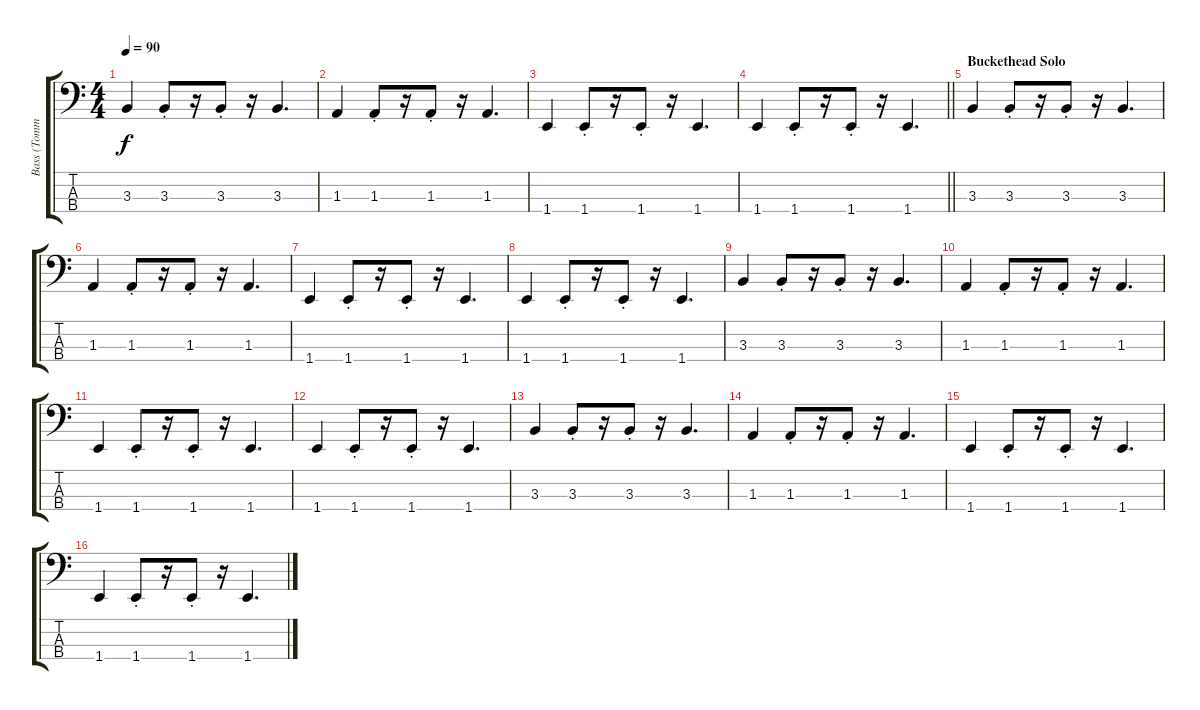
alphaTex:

\track ("Bass (Tommy Stinson)" "Bass (Tomm") {instrument electricbassfinger}
\staff {score tabs}
\tuning (Gb2 Db2 Ab1 Eb1) {hide}
\ts (4 4)
\tempo 90
\clef f4
\ks c
3.3.4{dy f} 3.3{st}.8 r.16 3.3{st}.8 r.16 3.3.4{d} |
1.3.4 1.3{st}.8 r.16 1.3{st}.8 r.16 1.3.4{d} |
1.4.4 1.4{st}.8 r.16 1.4{st}.8 r.16 1.4.4{d} |
\barLineRight lightlight
1.4.4 1.4{st}.8 r.16 1.4{st}.8 r.16 1.4.4{d} |
\section ("" "Buckethead Solo")
3.3.4 3.3{st}.8 r.16 3.3{st}.8 r.16 3.3.4{d} |
1.3.4 1.3{st}.8 r.16 1.3{st}.8 r.16 1.3.4{d} |
1.4.4 1.4{st}.8 r.16 1.4{st}.8 r.16 1.4.4{d} |
1.4.4 1.4{st}.8 r.16 1.4{st}.8 r.16 1.4.4{d} |
3.3.4 3.3{st}.8 r.16 3.3{st}.8 r.16 3.3.4{d} |
1.3.4 1.3{st}.8 r.16 1.3{st}.8 r.16 1.3.4{d} |
1.4.4 1.4{st}.8 r.16 1.4{st}.8 r.16 1.4.4{d} |
1.4.4 1.4{st}.8 r.16 1.4{st}.8 r.16 1.4.4{d} |
3.3.4 3.3{st}.8 r.16 3.3{st}.8 r.16 3.3.4{d} |
1.3.4 1.3{st}.8 r.16 1.3{st}.8 r.16 1.3.4{d} |
1.4.4 1.4{st}.8 r.16 1.4{st}.8 r.16 1.4.4{d} |
1.4.4 1.4{st}.8 r.16 1.4{st}.8 r.16 1.4.4{d}
